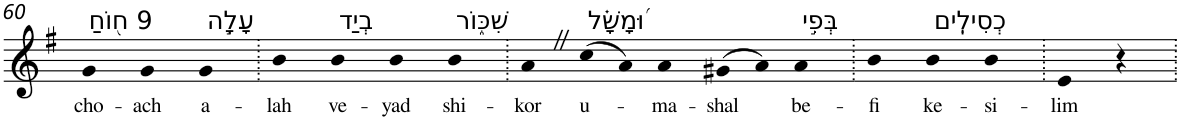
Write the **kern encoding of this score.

**kern	**text
*part1	*part1
*staff1	*staff1
*I"Piano	*
*I'Pno	*
!!LO:PB:g=z
*clefG2	*
*k[f#]	*
*G:	*
=60	=60
!LO:TX:a:t=9 ח֭וֹחַ	!
!	!LO:LY:b
4g	cho-
!	!LO:LY:b
4g	-ach
!LO:TX:a:t=עָלָ֣ה	!
!	!LO:LY:b
4g	a-
=61.	=61.
!	!LO:LY:b
4b	-lah
!LO:TX:a:t=בְיַד	!
!	!LO:LY:b
4b	ve-
!	!LO:LY:b
4b	-yad
!LO:TX:a:t=שִׁכּ֑וֹר	!
!	!LO:LY:b
4b	shi-
=62.	=62.
!	!LO:LY:b
4aZ	-kor
!LO:TX:a:t=וּ֝מָשָׁ֗ל	!
!	!LO:LY:b
(>8cc	u-
8a)	.
!	!LO:LY:b
4a	-ma-
!	!LO:LY:b
(>8g#X	-shal
8a)	.
!LO:TX:a:t=בְּפִ֣י	!
!	!LO:LY:b
4a	be-
=63.	=63.
!	!LO:LY:b
4b	-fi
!LO:TX:a:t=כְסִילִֽים	!
!	!LO:LY:b
4b	ke-
!	!LO:LY:b
4b	-si-
=64.	=64.
!	!LO:LY:b
4e	-lim
4r	.
=.	=.
*-	*-
